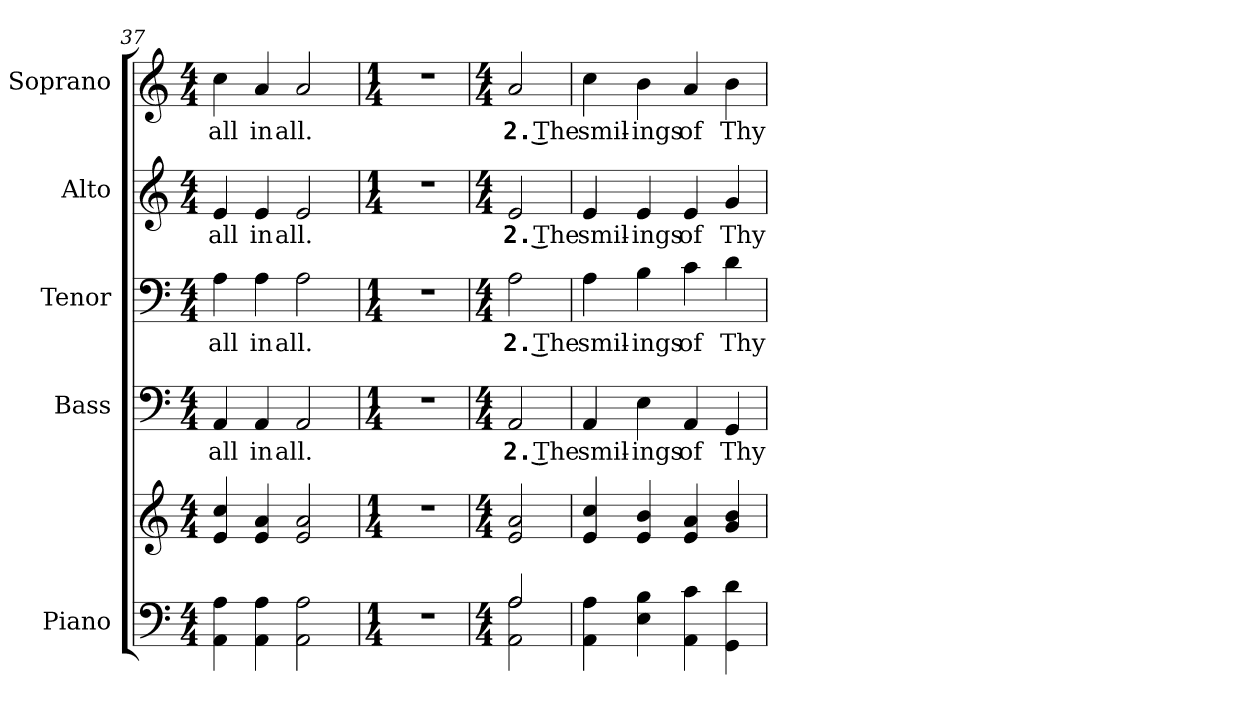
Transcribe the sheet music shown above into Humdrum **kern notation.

**kern	**kern	**kern	**text	**kern	**text	**kern	**text	**kern	**text
*part5	*part5	*part4	*part4	*part3	*part3	*part2	*part2	*part1	*part1
*staff6	*staff5	*staff4	*staff4	*staff3	*staff3	*staff2	*staff2	*staff1	*staff1
*I"Piano	*	*I"Bass	*	*I"Tenor	*	*I"Alto	*	*I"Soprano	*
*I'Pno.	*	*I'B.	*	*I'T.	*	*I'A.	*	*I'S.	*
!!LO:PB:g=z
*clefF4	*clefG2	*clefF4	*	*clefF4	*	*clefG2	*	*clefG2	*
*k[]	*k[]	*k[]	*	*k[]	*	*k[]	*	*k[]	*
*C:	*C:	*C:	*	*C:	*	*C:	*	*C:	*
*M4/4	*M4/4	*M4/4	*	*M4/4	*	*M4/4	*	*M4/4	*
=37	=37	=37	=37	=37	=37	=37	=37	=37	=37
!	!	!	!LO:LY:b:color=#000000	!	!	!	!	!	!
!	!	!	!	!	!LO:LY:b:color=#000000	!	!	!	!
!	!	!	!	!	!	!	!LO:LY:b:color=#000000	!	!
!	!	!	!	!	!	!	!	!	!LO:LY:b:color=#000000
4AAi\ 4Ai	4ei/ 4cci	4AAi/	all	4Ai\	all	4ei/	all	4cci\	all
!	!	!	!LO:LY:b:color=#000000	!	!	!	!	!	!
!	!	!	!	!	!LO:LY:b:color=#000000	!	!	!	!
!	!	!	!	!	!	!	!LO:LY:b:color=#000000	!	!
!	!	!	!	!	!	!	!	!	!LO:LY:b:color=#000000
4AAi\ 4Ai	4ei/ 4ai	4AAi/	in	4Ai\	in	4ei/	in	4ai/	in
!	!	!	!LO:LY:b:color=#000000	!	!	!	!	!	!
!	!	!	!	!	!LO:LY:b:color=#000000	!	!	!	!
!	!	!	!	!	!	!	!LO:LY:b:color=#000000	!	!
!	!	!	!	!	!	!	!	!	!LO:LY:b:color=#000000
2AAi\ 2Ai	2ei/ 2ai	2AAi/	all.	2Ai\	all.	2ei/	all.	2ai/	all.
=38	=38	=38	=38	=38	=38	=38	=38	=38	=38
*M1/4	*M1/4	*M1/4	*	*M1/4	*	*M1/4	*	*M1/4	*
!LO:N:vis=1	!LO:N:vis=1	!LO:N:vis=1	!	!LO:N:vis=1	!	!LO:N:vis=1	!	!LO:N:vis=1	!
4r	4r	4r	.	4r	.	4r	.	4r	.
=39	=39	=39	=39	=39	=39	=39	=39	=39	=39
*M4/4	*M4/4	*M4/4	*	*M4/4	*	*M4/4	*	*M4/4	*
*^	*	*	*	*	*	*	*	*	*
!	!	!	!	!LO:LY:b:color=#000000	!	!	!	!	!	!
!	!	!	!	!	!	!LO:LY:b:color=#000000	!	!	!	!
!	!	!	!	!	!	!	!	!LO:LY:b:color=#000000	!	!
!	!	!	!	!	!	!	!	!	!	!LO:LY:b:color=#000000
2Ai/	2AAi\ 2Ai	2ei/ 2ai	2AAi/	2. The	2Ai\	2. The	2ei/	2. The	2ai/	2. The
*v	*v	*	*	*	*	*	*	*	*	*
=40	=40	=40	=40	=40	=40	=40	=40	=40	=40
*^	*	*	*	*	*	*	*	*	*
!	!	!	!	!LO:LY:b:color=#000000	!	!	!	!	!	!
*v	*v	*	*	*	*	*	*	*	*	*
*^	*	*	*	*	*	*	*	*	*
!	!	!	!	!	!	!LO:LY:b:color=#000000	!	!	!	!
*v	*v	*	*	*	*	*	*	*	*	*
*^	*	*	*	*	*	*	*	*	*
!	!	!	!	!	!	!	!	!LO:LY:b:color=#000000	!	!
*v	*v	*	*	*	*	*	*	*	*	*
*^	*	*	*	*	*	*	*	*	*
!	!	!	!	!	!	!	!	!	!	!LO:LY:b:color=#000000
*v	*v	*	*	*	*	*	*	*	*	*
4AAi\ 4Ai	4ei/ 4cci	4AAi/	smil-	4Ai\	smil-	4ei/	smil-	4cci\	smil-
!	!	!	!LO:LY:b:color=#000000	!	!	!	!	!	!
!	!	!	!	!	!LO:LY:b:color=#000000	!	!	!	!
!	!	!	!	!	!	!	!LO:LY:b:color=#000000	!	!
!	!	!	!	!	!	!	!	!	!LO:LY:b:color=#000000
4Ei\ 4Bi	4ei/ 4bi	4Ei\	-ings	4Bi\	-ings	4ei/	-ings	4bi\	-ings
!	!	!	!LO:LY:b:color=#000000	!	!	!	!	!	!
!	!	!	!	!	!LO:LY:b:color=#000000	!	!	!	!
!	!	!	!	!	!	!	!LO:LY:b:color=#000000	!	!
!	!	!	!	!	!	!	!	!	!LO:LY:b:color=#000000
4AAi\ 4ci	4ei/ 4ai	4AAi/	of	4ci\	of	4ei/	of	4ai/	of
!	!	!	!LO:LY:b:color=#000000	!	!	!	!	!	!
!	!	!	!	!	!LO:LY:b:color=#000000	!	!	!	!
!	!	!	!	!	!	!	!LO:LY:b:color=#000000	!	!
!	!	!	!	!	!	!	!	!	!LO:LY:b:color=#000000
4GGi\ 4di	4gi/ 4bi	4GGi/	Thy	4di\	Thy	4gi/	Thy	4bi\	Thy
=	=	=	=	=	=	=	=	=	=
*-	*-	*-	*-	*-	*-	*-	*-	*-	*-
